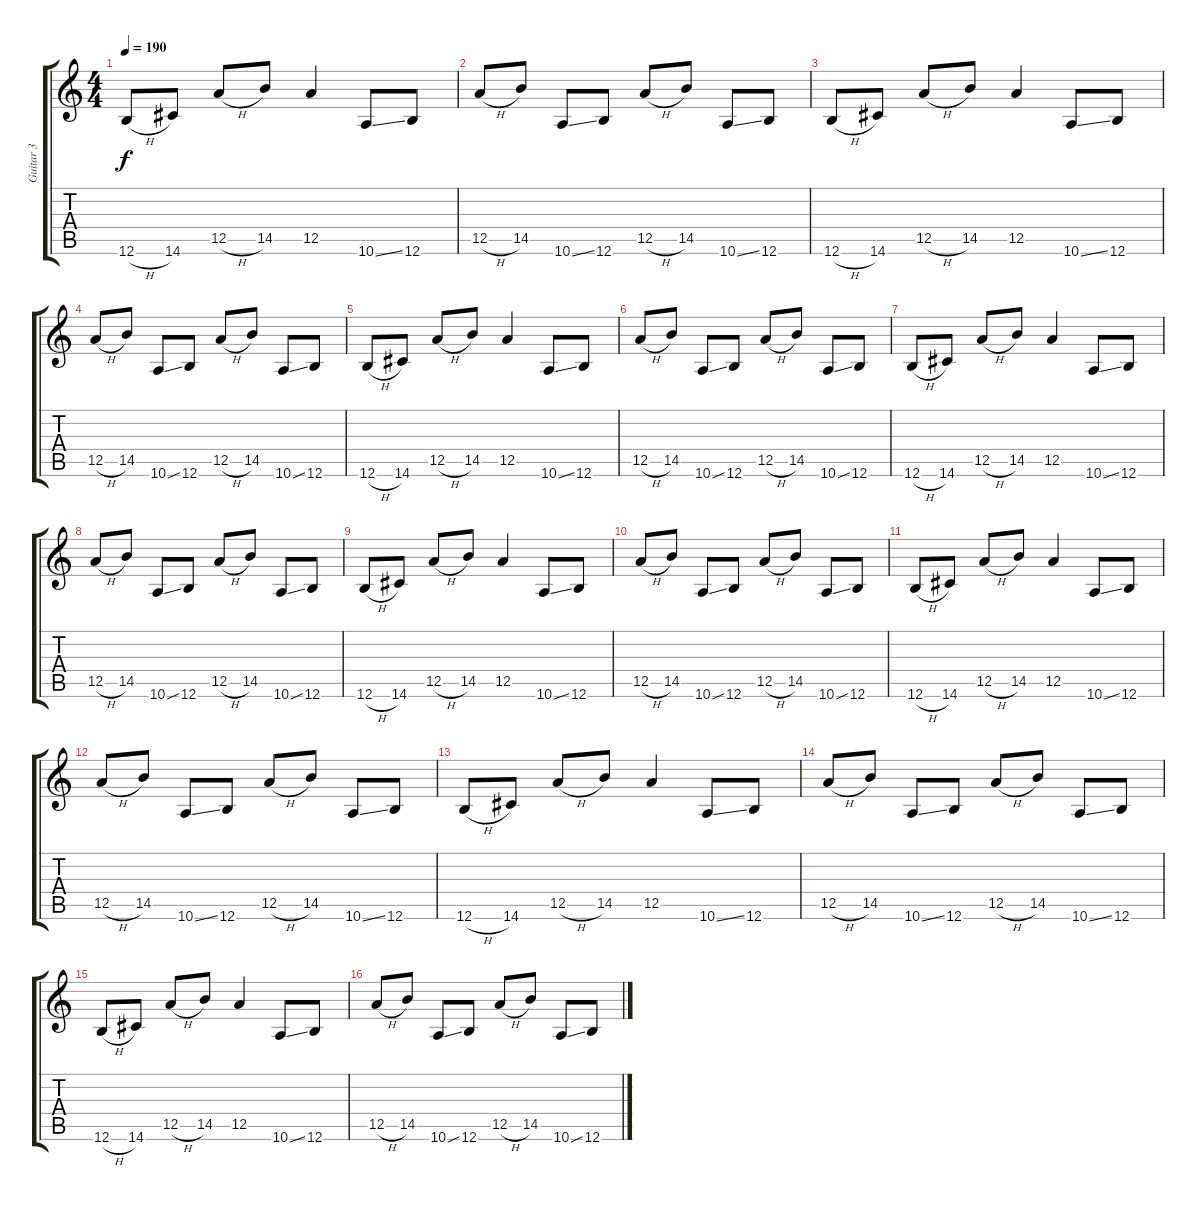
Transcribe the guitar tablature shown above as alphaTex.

\track ("Guitar 3" "Guitar 3") {instrument distortionguitar}
\staff {score tabs}
\tuning (E4 B3 G3 D3 A2 B1) {hide}
\ts (4 4)
\tempo 190
\clef g2
\ks c
12.6{h}.8{dy f} 14.6.8 12.5{h}.8 14.5.8 12.5.4 10.6{ss}.8 12.6.8 |
12.5{h}.8 14.5.8 10.6{ss}.8 12.6.8 12.5{h}.8 14.5.8 10.6{ss}.8 12.6.8 |
12.6{h}.8 14.6.8 12.5{h}.8 14.5.8 12.5.4 10.6{ss}.8 12.6.8 |
12.5{h}.8 14.5.8 10.6{ss}.8 12.6.8 12.5{h}.8 14.5.8 10.6{ss}.8 12.6.8 |
12.6{h}.8 14.6.8 12.5{h}.8 14.5.8 12.5.4 10.6{ss}.8 12.6.8 |
12.5{h}.8 14.5.8 10.6{ss}.8 12.6.8 12.5{h}.8 14.5.8 10.6{ss}.8 12.6.8 |
12.6{h}.8 14.6.8 12.5{h}.8 14.5.8 12.5.4 10.6{ss}.8 12.6.8 |
12.5{h}.8 14.5.8 10.6{ss}.8 12.6.8 12.5{h}.8 14.5.8 10.6{ss}.8 12.6.8 |
12.6{h}.8 14.6.8 12.5{h}.8 14.5.8 12.5.4 10.6{ss}.8 12.6.8 |
12.5{h}.8 14.5.8 10.6{ss}.8 12.6.8 12.5{h}.8 14.5.8 10.6{ss}.8 12.6.8 |
12.6{h}.8 14.6.8 12.5{h}.8 14.5.8 12.5.4 10.6{ss}.8 12.6.8 |
12.5{h}.8 14.5.8 10.6{ss}.8 12.6.8 12.5{h}.8 14.5.8 10.6{ss}.8 12.6.8 |
12.6{h}.8 14.6.8 12.5{h}.8 14.5.8 12.5.4 10.6{ss}.8 12.6.8 |
12.5{h}.8 14.5.8 10.6{ss}.8 12.6.8 12.5{h}.8 14.5.8 10.6{ss}.8 12.6.8 |
12.6{h}.8 14.6.8 12.5{h}.8 14.5.8 12.5.4 10.6{ss}.8 12.6.8 |
12.5{h}.8 14.5.8 10.6{ss}.8 12.6.8 12.5{h}.8 14.5.8 10.6{ss}.8 12.6.8
